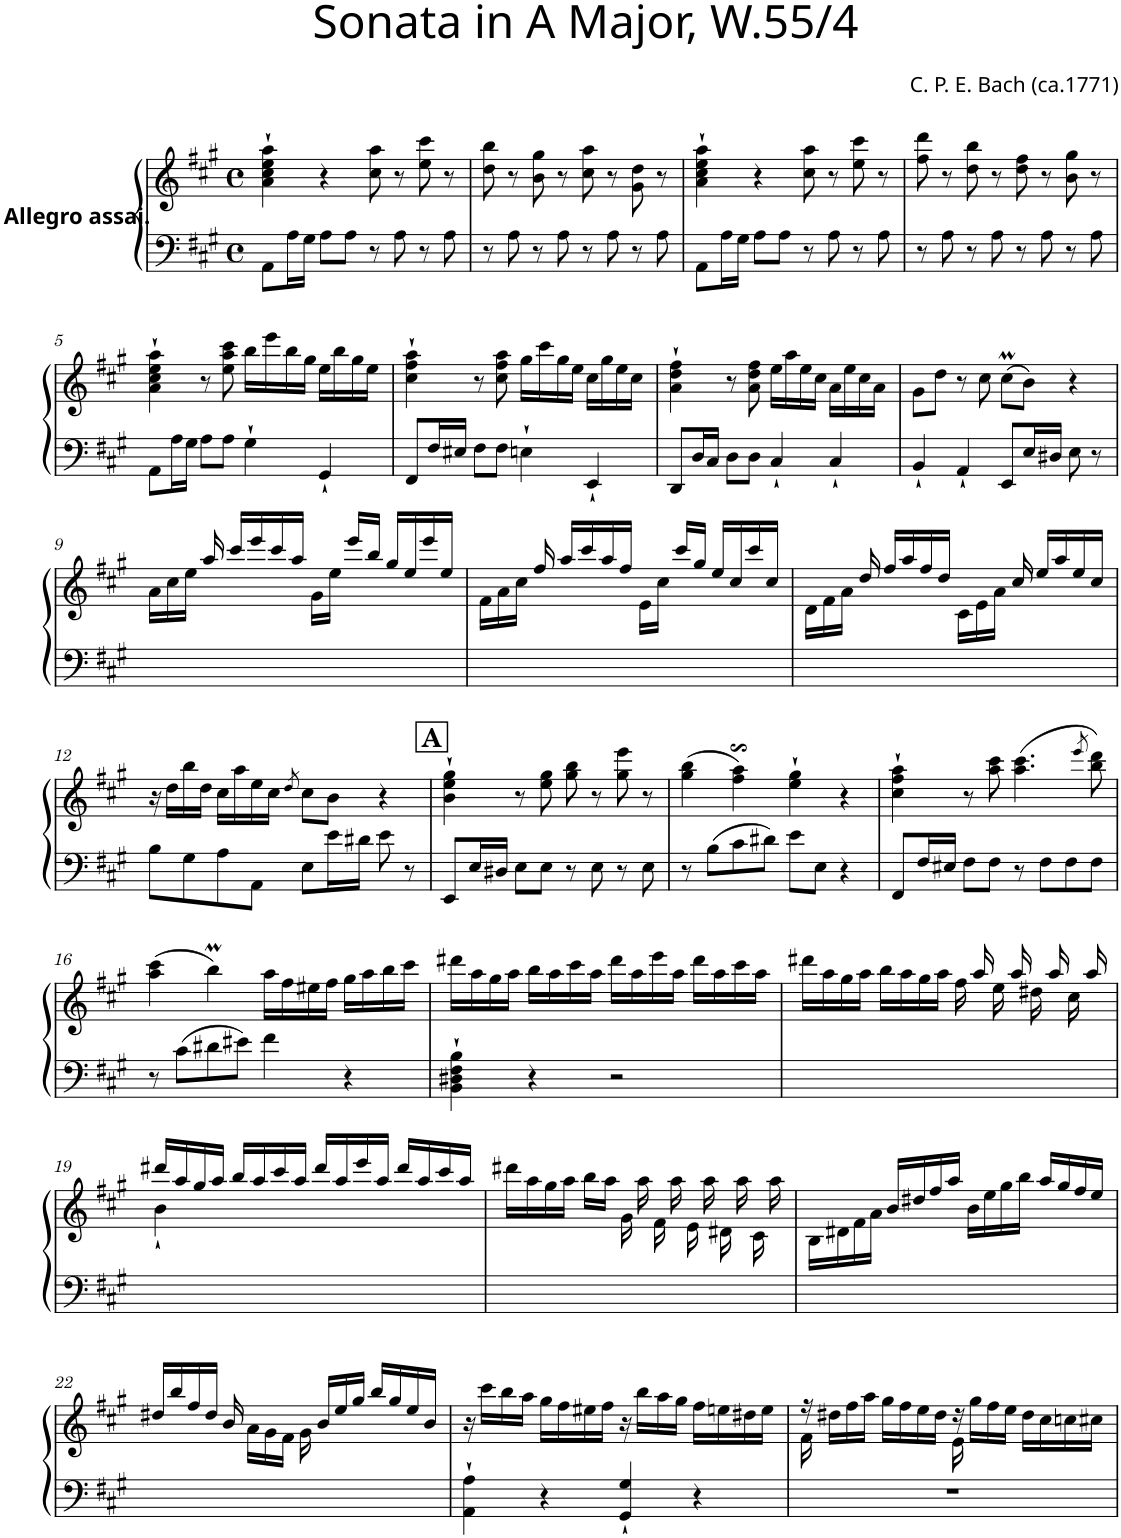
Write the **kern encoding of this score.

**kern	**kern
*part1	*part1
*staff2	*staff1
*I"Piano vertical	*
*I'Pno.	*
*clefF4	*clefG2
*k[f#c#g#]	*k[f#c#g#]
*M4/4	*M4/4
*met(c)	*met(c)
=1	=1
!	!LO:TX:b:B:t=Allegro assai.
8AA\L	4a\` 4cc#\` 4ee\` 4aa\`
16A\L	.
16G#\JJ	.
8A\L	4r
8A\J	.
8r	8cc#\ 8aa\
8A\	8r
8r	8ee\ 8ccc#\
8A\	8r
=2	=2
8r	8dd\ 8bb\
8A\	8r
8r	8b\ 8gg#\
8A\	8r
8r	8cc#\ 8aa\
8A\	8r
8r	8g#\ 8dd\
8A\	8r
=3	=3
8AA\L	4a\` 4cc#\` 4ee\` 4aa\`
16A\L	.
16G#\JJ	.
8A\L	4r
8A\J	.
8r	8cc#\ 8aa\
8A\	8r
8r	8ee\ 8ccc#\
8A\	8r
=4	=4
8r	8ff#\ 8ddd\
8A\	8r
8r	8dd\ 8bb\
8A\	8r
8r	8dd\ 8ff#\
8A\	8r
8r	8b\ 8gg#\
8A\	8r
!!LO:LB:g=z
=5	=5
8AA\L	4a\` 4cc#\` 4ee\` 4aa\`
16A\L	.
16G#\JJ	.
8A\L	8r
8A\J	8ee\ 8aa\ 8ccc#\
4G#`\	16bb\LL
.	16eee\
.	16bb\
.	16gg#\JJ
4GG#`/	16ee\LL
.	16bb\
.	16gg#\
.	16ee\JJ
=6	=6
8FF#/L	4cc#\` 4ff#\` 4aa\`
16F#/L	.
16E#X/JJ	.
8F#\L	8r
8F#\J	8cc#\ 8ff#\ 8aa\
4En`\	16gg#\LL
.	16ccc#\
.	16gg#\
.	16ee\JJ
4EE`/	16cc#\LL
.	16gg#\
.	16ee\
.	16cc#\JJ
=7	=7
8DD/L	4a\` 4dd\` 4ff#\`
16D/L	.
16C#/JJ	.
8D\L	8r
8D\J	8a\ 8dd\ 8ff#\
4C#`/	16ee\LL
.	16aa\
.	16ee\
.	16cc#\JJ
4C#`/	16a\LL
.	16ee\
.	16cc#\
.	16a\JJ
=8	=8
4BB`/	8g#\L
.	8dd\J
4AA`/	8r
.	8cc#\
8EE/L	(8cc#m\L
16E/L	8b\J)
16D#X/JJ	.
8E\	4r
8r	.
!!LO:LB:g=z
=9	=9
1ryy	16a\LL
.	16cc#\
.	16ee\JJ
.	16aa/
.	16ccc#/LL
.	16eee/
.	16ccc#/
.	16aa/JJ
.	16g#\LL
.	16ee\JJ
.	16eee/LL
.	16bb/JJ
.	16gg#/LL
.	16ee/
.	16eee/
.	16ee/JJ
=10	=10
1ryy	16f#\LL
.	16a\
.	16cc#\JJ
.	16ff#/
.	16aa/LL
.	16ccc#/
.	16aa/
.	16ff#/JJ
.	16e\LL
.	16cc#\JJ
.	16ccc#/LL
.	16gg#/JJ
.	16ee/LL
.	16cc#/
.	16ccc#/
.	16cc#/JJ
=11	=11
1ryy	16d\LL
.	16f#\
.	16a\JJ
.	16dd/
.	16ff#/LL
.	16aa/
.	16ff#/
.	16dd/JJ
.	16c#\LL
.	16e\
.	16a\JJ
.	16cc#/
.	16ee/LL
.	16aa/
.	16ee/
.	16cc#/JJ
!!LO:LB:g=z
=12	=12
8B\L	16r
.	16dd\LL
8G#\	16bb\
.	16dd\JJ
8A\	16cc#\LL
.	16aa\
8AA\J	16ee\
.	16cc#\JJ
.	8qdd/
8E\L	8cc#\L
16e\L	8b\J
16d#X\JJ	.
8e\	4r
8r	.
!!LO:REH:place=s1:a:B:cj:fs=14:t=A
=13	=13
8EE/L	4b\` 4ee\` 4gg#\`
16E/L	.
16D#X/JJ	.
8E\L	8r
8E\J	8ee\ 8gg#\
8r	8gg#\ 8bb\
8E\	8r
8r	8gg#\ 8eee\
8E\	8r
=14	=14
8r	(4gg#\ 4bb\
8B\L	.
8c#\	4ff#\s$SS 4aa\s$SS)
8d#X\J	.
8e\L	4ee\` 4gg#\`
8E\J	.
4r	4r
=15	=15
8FF#/L	4cc#\` 4ff#\` 4aa\`
16F#/L	.
16E#X/JJ	.
8F#\L	8r
8F#\J	8aa\ 8ccc#\
8r	(4.aa\ 4.ccc#\
8F#\L	.
8F#\	.
.	8qeee/
8F#\J	8bb\ 8ddd\)
!!LO:LB:g=z
=16	=16
8r	(4aa\ 4ccc#\
8c#\L	.
8d#X\	4bbM\)
8e#X\J	.
4f#\	16aa\LL
.	16ff#\
.	16ee#X\
.	16ff#\JJ
4r	16gg#\LL
.	16aa\
.	16bb\
.	16ccc#\JJ
=17	=17
4BB\` 4D#X\` 4F#\` 4B\`	16ddd#X\LL
.	16aa\
.	16gg#\
.	16aa\JJ
4r	16bb\LL
.	16aa\
.	16ccc#\
.	16aa\JJ
2r	16ddd#\LL
.	16aa\
.	16eee\
.	16aa\JJ
.	16ddd#\LL
.	16aa\
.	16ccc#\
.	16aa\JJ
=18	=18
1ryy	16ddd#X\LL
.	16aa\
.	16gg#\
.	16aa\JJ
.	16bb\LL
.	16aa\
.	16gg#\
.	16aa\JJ
.	16ff#\
.	16aa/
.	16ee\
.	16aa/
.	16dd#X\
.	16aa/
.	16cc#\
.	16aa/
!!LO:LB:g=z
=19	=19
*	*^
1ryy	16ddd#X/LL	4b`\
.	16aa/	.
.	16gg#/	.
.	16aa/JJ	.
.	16bb/LL	4ryy
.	16aa/	.
.	16ccc#/	.
.	16aa/JJ	.
.	16ddd#/LL	2ryy
.	16aa/	.
.	16eee/	.
.	16aa/JJ	.
.	16ddd#/LL	.
.	16aa/	.
.	16ccc#/	.
.	16aa/JJ	.
*	*v	*v
=20	=20
1ryy	16ddd#X\LL
.	16aa\
.	16gg#\
.	16aa\JJ
.	16bb\LL
.	16aa\JJ
.	16g#\
.	16aa\
.	16f#\
.	16aa\
.	16e\
.	16aa\
.	16d#X\
.	16aa\
.	16c#\
.	16aa\
=21	=21
1ryy	16B\LL
.	16d#X\
.	16f#\
.	16a\JJ
.	16b/LL
.	16dd#X/
.	16ff#/
.	16aa/JJ
.	16b\LL
.	16ee\
.	16gg#\
.	16bb\JJ
.	16aa/LL
.	16gg#/
.	16ff#/
.	16ee/JJ
!!LO:LB:g=z
=22	=22
1ryy	16dd#X/LL
.	16bb/
.	16ff#/
.	16dd#/JJ
.	16b/
.	16a\LL
.	16g#\
.	16f#\JJ
.	16g#\
.	16b/LL
.	16ee/
.	16gg#/JJ
.	16bb/LL
.	16gg#/
.	16ee/
.	16b/JJ
=23	=23
4AA\` 4A\`	16r
.	16ccc#\LL
.	16bb\
.	16aa\JJ
4r	16gg#\LL
.	16ff#\
.	16ee#X\
.	16ff#\JJ
4GG#/` 4G#/`	16r
.	16bb\LL
.	16aa\
.	16gg#\JJ
4r	16ff#\LL
.	16een\
.	16dd#X\
.	16ee\JJ
=24	=24
*	*^
1r	16r	16f#\
.	16dd#X\LL	4..ryy
.	16ff#\	.
.	16aa\JJ	.
.	16gg#\LL	.
.	16ff#\	.
.	16ee\	.
.	16dd#\JJ	.
.	16r	16e\
.	16gg#\LL	4..ryy
.	16ff#\	.
.	16ee\JJ	.
.	16dd#\LL	.
.	16cc#\	.
.	16ccn\	.
.	16cc#X\JJ	.
*	*v	*v
=	=
*-	*-
